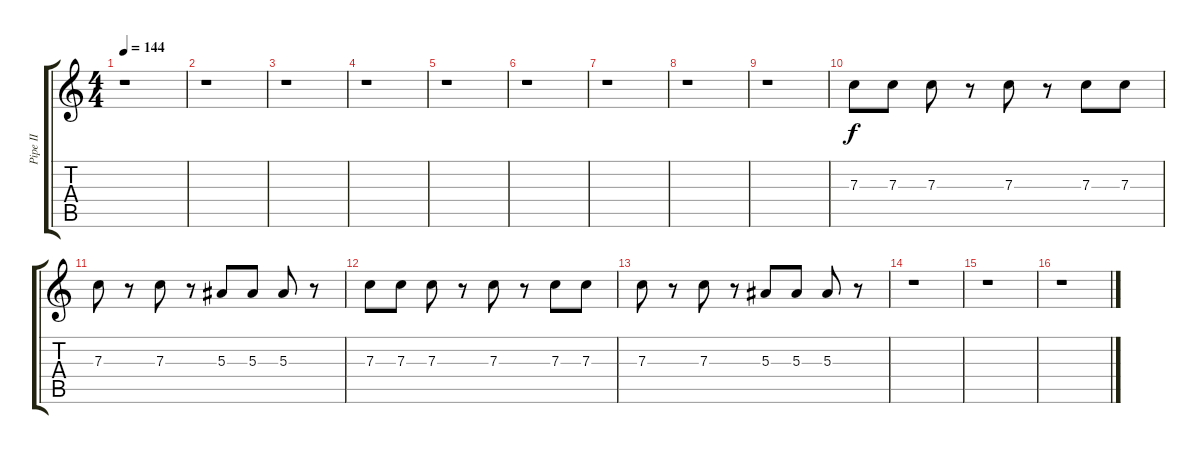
\track ("Pipe II" "Pipe II") {instrument oboe}
\staff {score tabs}
\tuning (D5 A4 F4 C4 G3 D3) {hide}
\ts (4 4)
\tempo 144
\clef g2
\ks c
r.1{dy f} |
r.1 |
r.1 |
r.1 |
r.1 |
r.1 |
r.1 |
r.1 |
r.1 |
7.3.8 7.3.8 7.3.8 r.8 7.3.8 r.8 7.3.8 7.3.8 |
7.3.8 r.8 7.3.8 r.8 5.3.8 5.3.8 5.3.8 r.8 |
7.3.8 7.3.8 7.3.8 r.8 7.3.8 r.8 7.3.8 7.3.8 |
7.3.8 r.8 7.3.8 r.8 5.3.8 5.3.8 5.3.8 r.8 |
r.1 |
r.1 |
r.1
